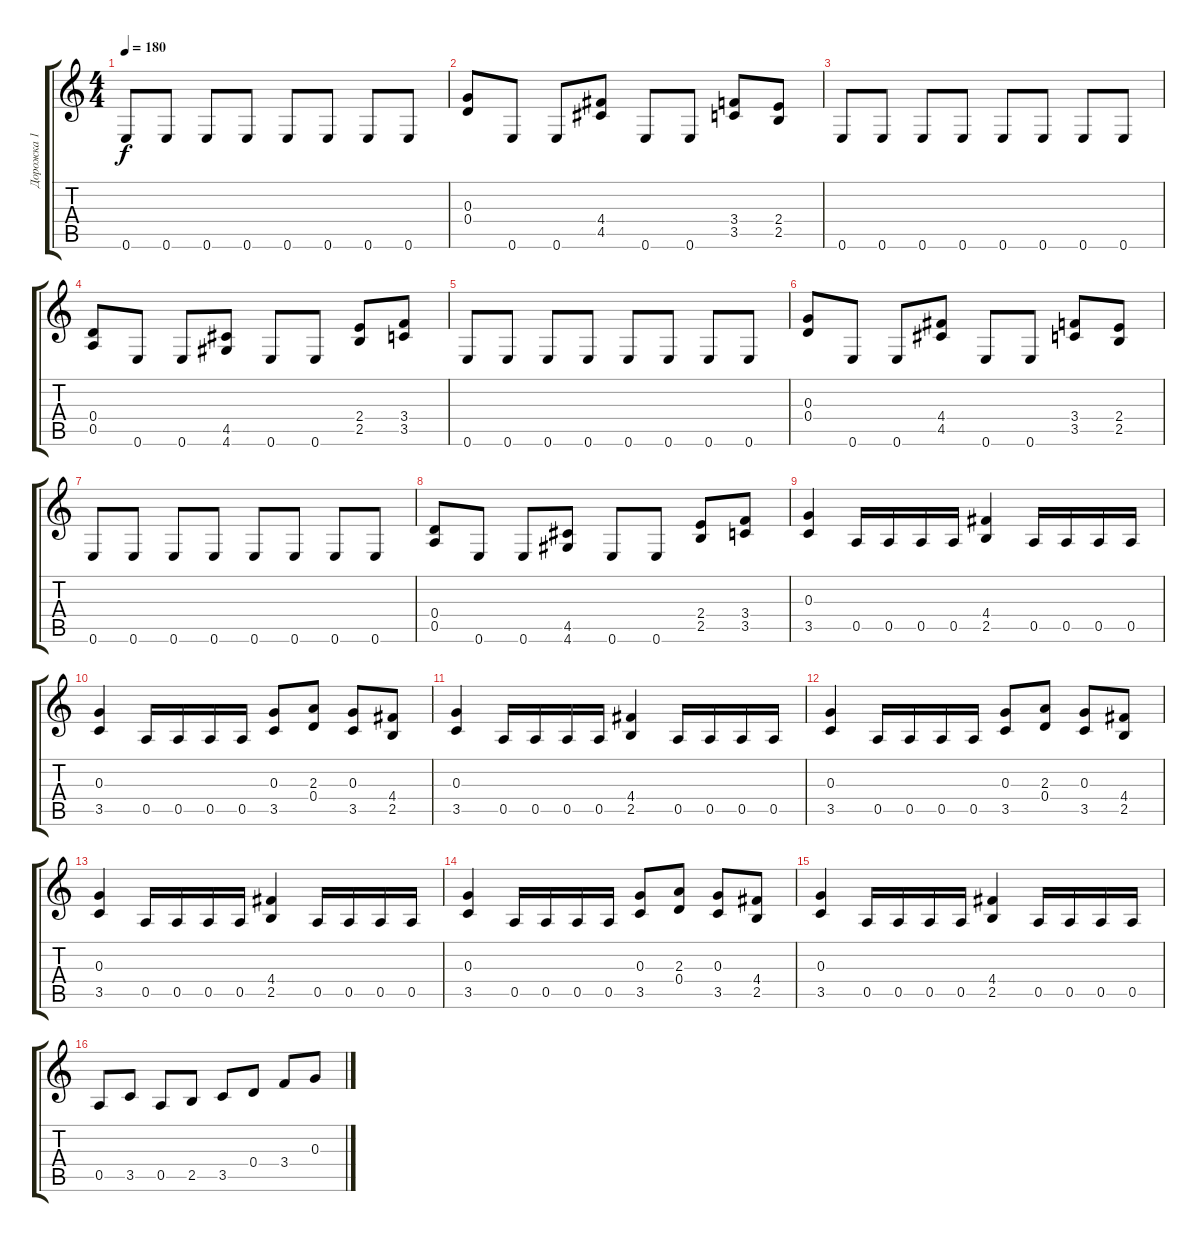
\track ("Дорожка 1" "Дорожка 1") {instrument distortionguitar}
\staff {score tabs}
\tuning (E4 B3 G3 D3 A2 E2) {hide}
\ts (4 4)
\tempo 180
\clef g2
\ks c
0.6.8{dy f} 0.6.8 0.6.8 0.6.8 0.6.8 0.6.8 0.6.8 0.6.8 |
(0.3 0.4).8 0.6.8 0.6.8 (4.4 4.5).8 0.6.8 0.6.8 (3.4 3.5).8 (2.4 2.5).8 |
0.6.8 0.6.8 0.6.8 0.6.8 0.6.8 0.6.8 0.6.8 0.6.8 |
(0.4 0.5).8 0.6.8 0.6.8 (4.5 4.6).8 0.6.8 0.6.8 (2.4 2.5).8 (3.4 3.5).8 |
0.6.8 0.6.8 0.6.8 0.6.8 0.6.8 0.6.8 0.6.8 0.6.8 |
(0.3 0.4).8 0.6.8 0.6.8 (4.4 4.5).8 0.6.8 0.6.8 (3.4 3.5).8 (2.4 2.5).8 |
0.6.8 0.6.8 0.6.8 0.6.8 0.6.8 0.6.8 0.6.8 0.6.8 |
(0.4 0.5).8 0.6.8 0.6.8 (4.5 4.6).8 0.6.8 0.6.8 (2.4 2.5).8 (3.4 3.5).8 |
(0.3 3.5).4 0.5.16 0.5.16 0.5.16 0.5.16 (4.4 2.5).4 0.5.16 0.5.16 0.5.16 0.5.16 |
(0.3 3.5).4 0.5.16 0.5.16 0.5.16 0.5.16 (0.3 3.5).8 (2.3 0.4).8 (0.3 3.5).8 (4.4 2.5).8 |
(0.3 3.5).4 0.5.16 0.5.16 0.5.16 0.5.16 (4.4 2.5).4 0.5.16 0.5.16 0.5.16 0.5.16 |
(0.3 3.5).4 0.5.16 0.5.16 0.5.16 0.5.16 (0.3 3.5).8 (2.3 0.4).8 (0.3 3.5).8 (4.4 2.5).8 |
(0.3 3.5).4 0.5.16 0.5.16 0.5.16 0.5.16 (4.4 2.5).4 0.5.16 0.5.16 0.5.16 0.5.16 |
(0.3 3.5).4 0.5.16 0.5.16 0.5.16 0.5.16 (0.3 3.5).8 (2.3 0.4).8 (0.3 3.5).8 (4.4 2.5).8 |
(0.3 3.5).4 0.5.16 0.5.16 0.5.16 0.5.16 (4.4 2.5).4 0.5.16 0.5.16 0.5.16 0.5.16 |
0.5.8 3.5.8 0.5.8 2.5.8 3.5.8 0.4.8 3.4.8 0.3.8
